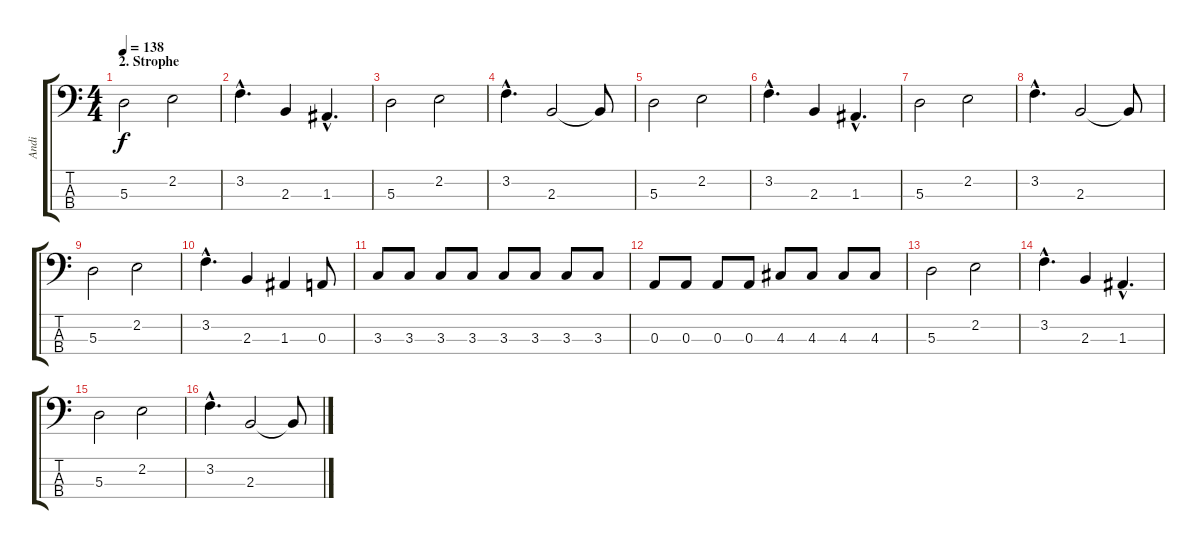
\track ("Andi" "Andi") {instrument electricbasspick}
\staff {score tabs}
\tuning (G2 D2 A1 E1) {hide}
\ts (4 4)
\section ("" "2. Strophe")
\tempo 138
\clef f4
\ks c
5.3.2{dy f} 2.2.2 |
3.2{hac}.4{d} 2.3.4 1.3{hac}.4{d} |
5.3.2 2.2.2 |
3.2{hac}.4{d} 2.3.2 2.3{t}.8 |
5.3.2 2.2.2 |
3.2{hac}.4{d} 2.3.4 1.3{hac}.4{d} |
5.3.2 2.2.2 |
3.2{hac}.4{d} 2.3.2 2.3{t}.8 |
5.3.2 2.2.2 |
3.2{hac}.4{d} 2.3.4 1.3.4 0.3.8 |
3.3.8 3.3.8 3.3.8 3.3.8 3.3.8 3.3.8 3.3.8 3.3.8 |
0.3.8 0.3.8 0.3.8 0.3.8 4.3.8 4.3.8 4.3.8 4.3.8 |
5.3.2 2.2.2 |
3.2{hac}.4{d} 2.3.4 1.3{hac}.4{d} |
5.3.2 2.2.2 |
3.2{hac}.4{d} 2.3.2 2.3{t}.8
